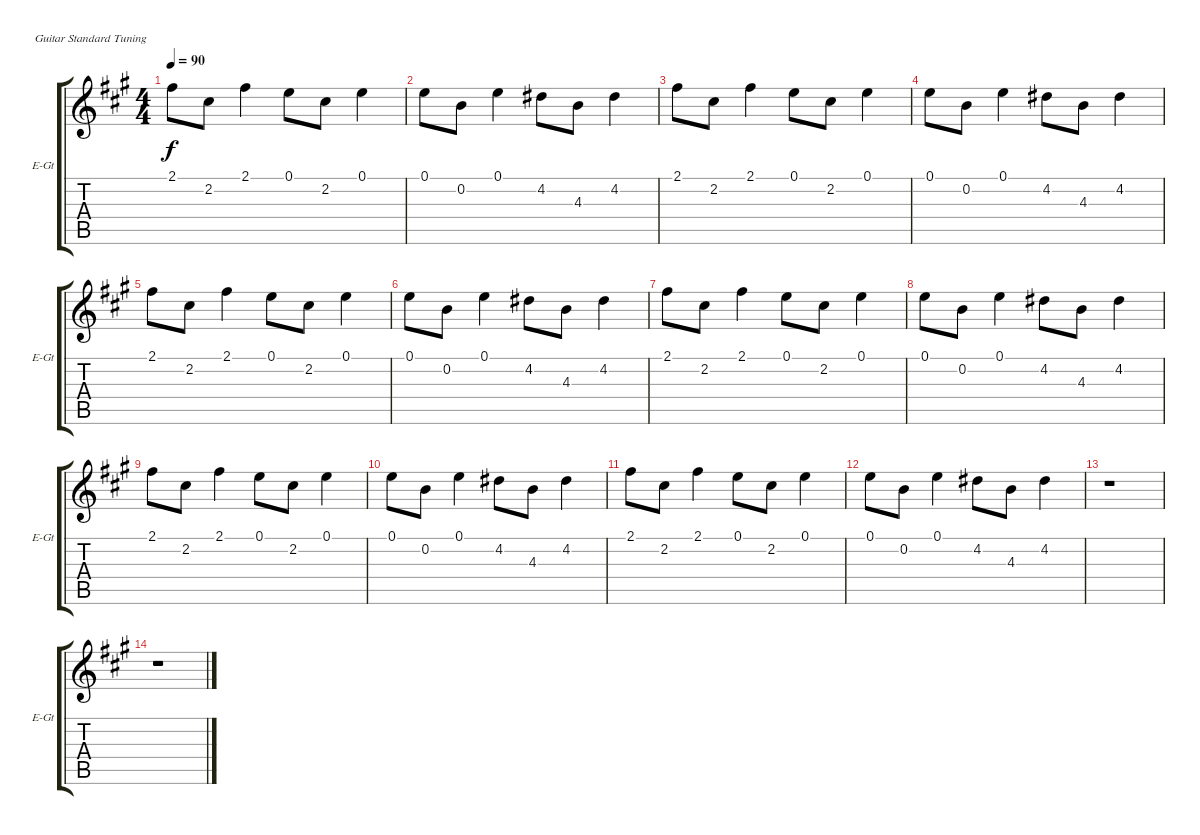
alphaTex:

\bracketExtendMode groupsimilarinstruments
\singleTrackTrackNamePolicy allsystems
\multiTrackTrackNamePolicy allsystems
\firstSystemTrackNameOrientation horizontal
\otherSystemsTrackNameOrientation horizontal
\track ("E-Gt 1" "E-Gt") {instrument electricguitarclean}
\staff {score tabs}
\tuning (E4 B3 G3 D3 A2 E2)
\ts (4 4)
\scale
0.272727
\tempo 90
\accidentals auto
\clef g2
\ottava regular
\simile none
\ks a
2.1.8{dy f} 2.2.8 2.1.4 0.1.8 2.2.8 0.1.4 |
\scale
0.421488 0.1.8 0.2.8 0.1.4 4.2.8 4.3.8 4.2.4 |
\scale
0.345794 2.1.8 2.2.8 2.1.4 0.1.8 2.2.8 0.1.4 |
\scale
0.308411 0.1.8 0.2.8 0.1.4 4.2.8 4.3.8 4.2.4 |
\scale
0.345794 2.1.8 2.2.8 2.1.4 0.1.8 2.2.8 0.1.4 |
\scale
0.282051 0.1.8 0.2.8 0.1.4 4.2.8 4.3.8 4.2.4 |
\scale
0.282051 2.1.8 2.2.8 2.1.4 0.1.8 2.2.8 0.1.4 |
\scale
0.435897 0.1.8 0.2.8 0.1.4 4.2.8 4.3.8 4.2.4 |
\scale
0.282051 2.1.8 2.2.8 2.1.4 0.1.8 2.2.8 0.1.4 |
\scale
0.435897 0.1.8 0.2.8 0.1.4 4.2.8 4.3.8 4.2.4 |
\scale
0.282051 2.1.8 2.2.8 2.1.4 0.1.8 2.2.8 0.1.4 |
\scale
0.555858 0.1.8 0.2.8 0.1.4 4.2.8 4.3.8 4.2.4 |
\scale
0.359673 r.1 |
\scale
0.0844687 r.1
